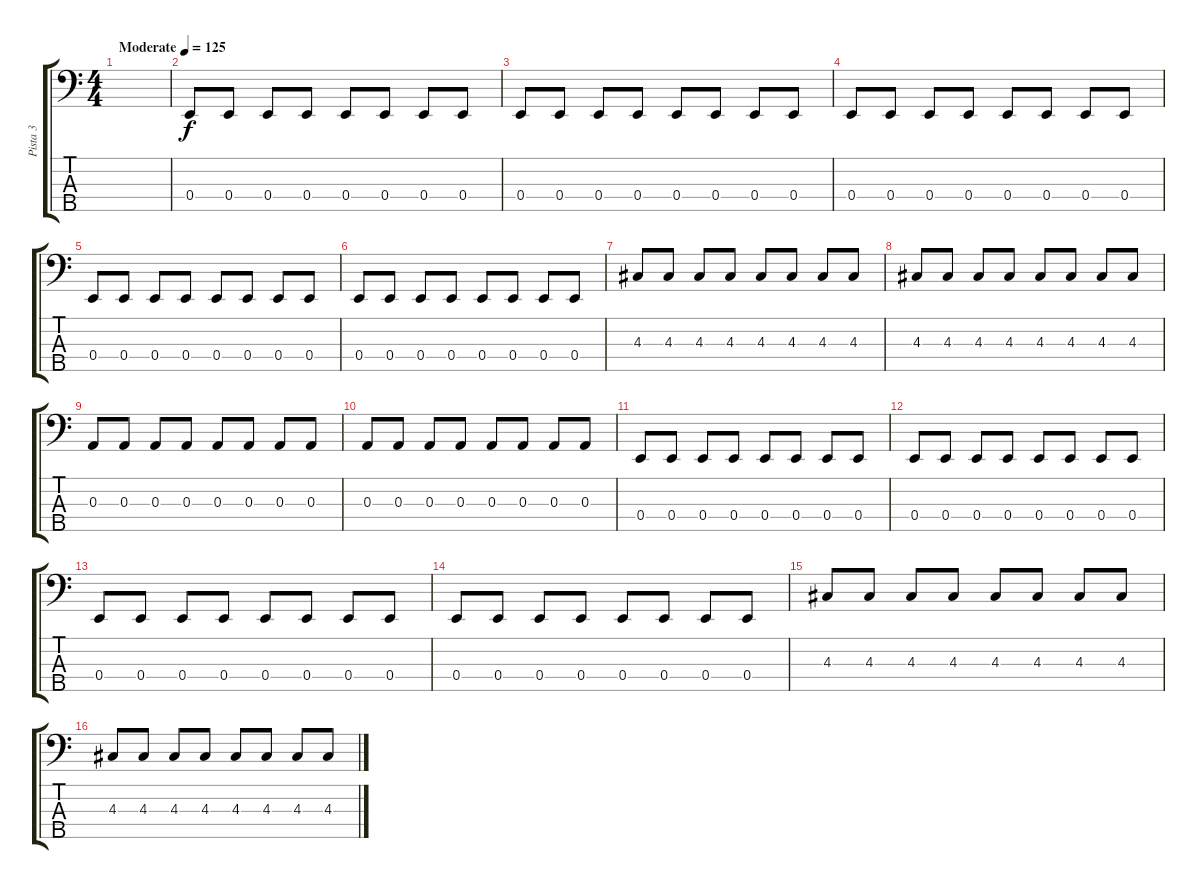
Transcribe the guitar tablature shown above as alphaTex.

\track ("Pista 3" "Pista 3") {instrument synthbass2}
\staff {score tabs}
\tuning (G2 D2 A1 E1 B0) {hide}
\ts (4 4)
\tempo (125 "Moderate")
\clef f4
\ks c
|
0.4.8 0.4.8 0.4.8 0.4.8 0.4.8 0.4.8 0.4.8 0.4.8 |
0.4.8 0.4.8 0.4.8 0.4.8 0.4.8 0.4.8 0.4.8 0.4.8 |
0.4.8 0.4.8 0.4.8 0.4.8 0.4.8 0.4.8 0.4.8 0.4.8 |
0.4.8 0.4.8 0.4.8 0.4.8 0.4.8 0.4.8 0.4.8 0.4.8 |
0.4.8 0.4.8 0.4.8 0.4.8 0.4.8 0.4.8 0.4.8 0.4.8 |
4.3.8 4.3.8 4.3.8 4.3.8 4.3.8 4.3.8 4.3.8 4.3.8 |
4.3.8 4.3.8 4.3.8 4.3.8 4.3.8 4.3.8 4.3.8 4.3.8 |
0.3.8 0.3.8 0.3.8 0.3.8 0.3.8 0.3.8 0.3.8 0.3.8 |
0.3.8 0.3.8 0.3.8 0.3.8 0.3.8 0.3.8 0.3.8 0.3.8 |
0.4.8 0.4.8 0.4.8 0.4.8 0.4.8 0.4.8 0.4.8 0.4.8 |
0.4.8 0.4.8 0.4.8 0.4.8 0.4.8 0.4.8 0.4.8 0.4.8 |
0.4.8 0.4.8 0.4.8 0.4.8 0.4.8 0.4.8 0.4.8 0.4.8 |
0.4.8 0.4.8 0.4.8 0.4.8 0.4.8 0.4.8 0.4.8 0.4.8 |
4.3.8 4.3.8 4.3.8 4.3.8 4.3.8 4.3.8 4.3.8 4.3.8 |
4.3.8 4.3.8 4.3.8 4.3.8 4.3.8 4.3.8 4.3.8 4.3.8
